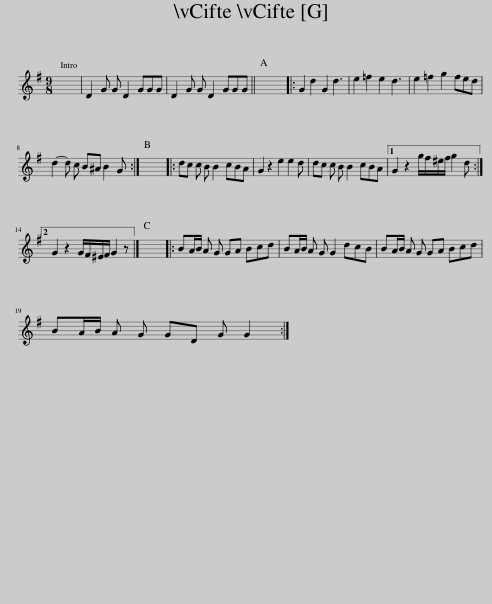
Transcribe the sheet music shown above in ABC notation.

X:1
L:1/8
M:9/8
I:linebreak $
K:G
V:1 treble
V:1
 x9 | D2 G G D2 GGG | D2 G G D2 GGG || x9 |: G2 d2 G2 d3 | %5
 e2 =f2 e2 d3 | e2 =f2 g2 fed |$ d2- d c B^A B2 G :| x9 |: dc c B B2 cBA | %10
 G2 z2 e2 e2 d | dc c B B2 cBA |1 G2 z2 g/f/^e/f/ g2 d :|2$ G2 z2 G/F/^E/F/ G2 z |] x9 |: %15
 BA/B/ A G GA Bcd | BA/B/ A G G2 dcB | BA/B/ A G GA Bcd |$ BA/B/ A G GD G G2 :| %19
